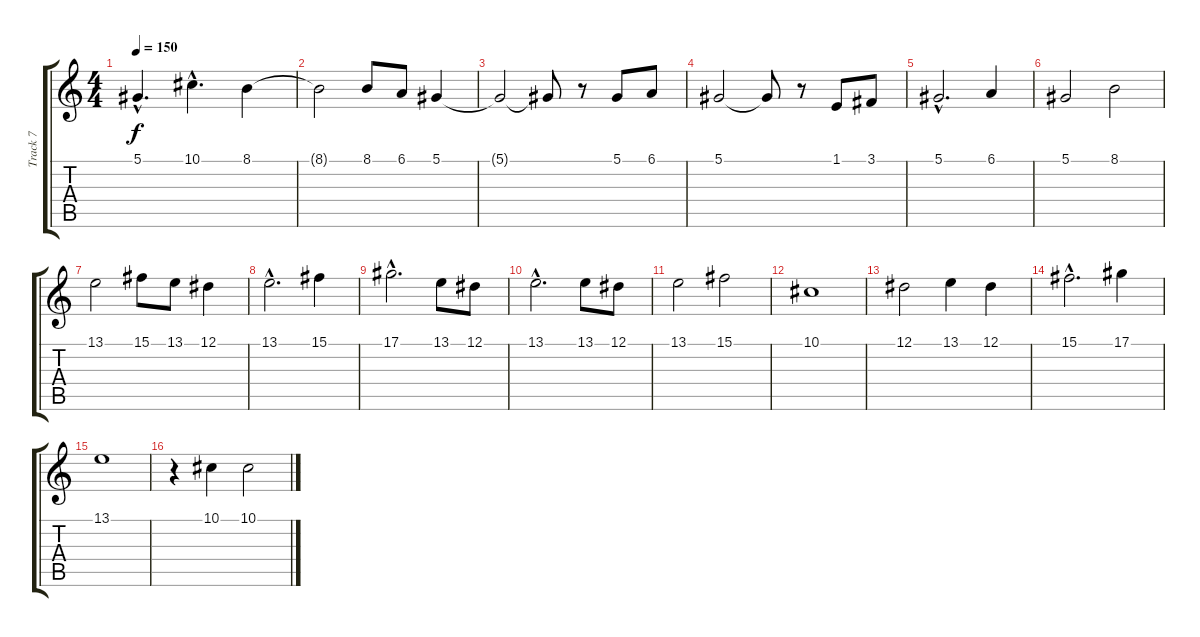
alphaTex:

\track ("Track 7" "Track 7") {instrument cello}
\staff {score tabs}
\tuning (Eb4 Bb3 Gb3 Db3 Ab2 Eb2) {hide}
\ts (4 4)
\tempo 150
\clef g2
\ks c
5.1{hac}.4{d dy f} 10.1{hac}.4{d} 8.1.4 |
8.1{t}.2 8.1.8 6.1.8 5.1.4 |
5.1{t}.2 5.1{t}.8 r.8 5.1.8 6.1.8 |
5.1.2 5.1{t}.8 r.8 1.1.8 3.1.8 |
5.1{hac}.2{d} 6.1.4 |
5.1.2 8.1.2 |
13.1.2 15.1.8 13.1.8 12.1.4 |
13.1{hac}.2{d} 15.1.4 |
17.1{hac}.2{d} 13.1.8 12.1.8 |
13.1{hac}.2{d} 13.1.8 12.1.8 |
13.1.2 15.1.2 |
10.1.1 |
12.1.2 13.1.4 12.1.4 |
15.1{hac}.2{d} 17.1.4 |
13.1.1 |
r.4 10.1.4 10.1.2
